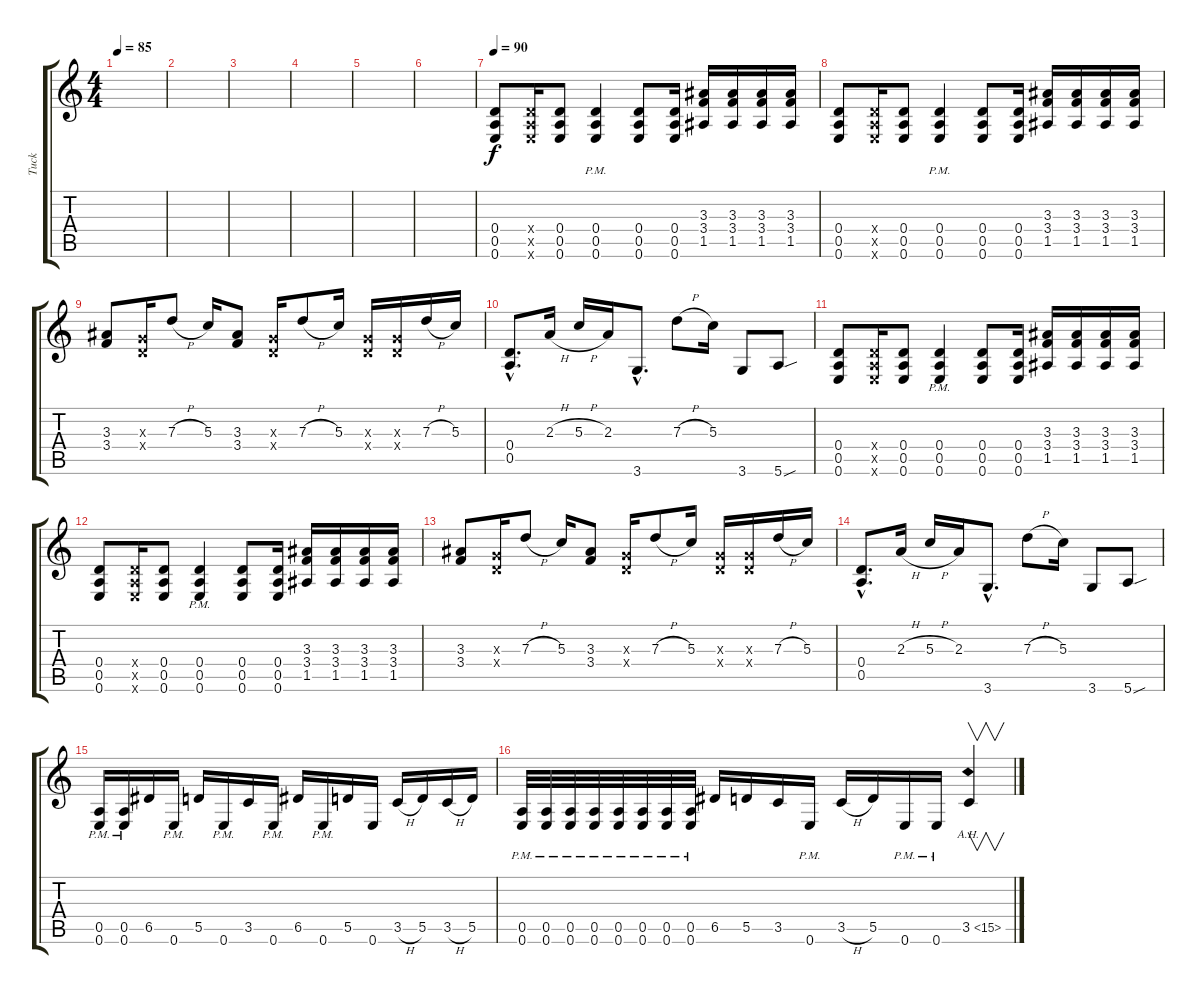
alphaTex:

\track ("Tuck" "Tuck") {instrument distortionguitar}
\staff {score tabs}
\tuning (E4 B3 G3 D3 A2 E2) {hide}
\ts (4 4)
\tempo 85
\clef g2
\ks c
|
|
|
|
|
|
\tempo 90
(0.4 0.5 0.6).8{instrument distortionguitar} (0.4{x} 0.5{x} 0.6{x}).16 (0.4 0.5 0.6).8 (0.4{pm} 0.5{pm} 0.6{pm}).4 (0.4 0.5 0.6).8 (0.4 0.5 0.6).16 (3.3 3.4 1.5).16 (3.3 3.4 1.5).16 (3.3 3.4 1.5).16 (3.3 3.4 1.5).16 |
(0.4 0.5 0.6).8 (0.4{x} 0.5{x} 0.6{x}).16 (0.4 0.5 0.6).8 (0.4{pm} 0.5{pm} 0.6{pm}).4 (0.4 0.5 0.6).8 (0.4 0.5 0.6).16 (3.3 3.4 1.5).16 (3.3 3.4 1.5).16 (3.3 3.4 1.5).16 (3.3 3.4 1.5).16 |
(3.3 3.4).8 (0.3{x} 0.4{x}).16 7.3{h}.8 5.3.16 (3.3 3.4).8 (0.3{x} 0.4{x}).16 7.3{h}.8 5.3.16 (0.3{x} 0.4{x}).16 (0.3{x} 0.4{x}).16 7.3{h}.16 5.3.16 |
(0.4{hac} 0.5{hac}).8{d} 2.3{h}.16 5.3{h}.16 2.3.16 3.6{hac}.8{d} 7.3{h}.8 5.3.16 3.6.8 5.6{sou}.8 |
(0.4 0.5 0.6).8 (0.4{x} 0.5{x} 0.6{x}).16 (0.4 0.5 0.6).8 (0.4{pm} 0.5{pm} 0.6{pm}).4 (0.4 0.5 0.6).8 (0.4 0.5 0.6).16 (3.3 3.4 1.5).16 (3.3 3.4 1.5).16 (3.3 3.4 1.5).16 (3.3 3.4 1.5).16 |
(0.4 0.5 0.6).8 (0.4{x} 0.5{x} 0.6{x}).16 (0.4 0.5 0.6).8 (0.4{pm} 0.5{pm} 0.6{pm}).4 (0.4 0.5 0.6).8 (0.4 0.5 0.6).16 (3.3 3.4 1.5).16 (3.3 3.4 1.5).16 (3.3 3.4 1.5).16 (3.3 3.4 1.5).16 |
(3.3 3.4).8 (0.3{x} 0.4{x}).16 7.3{h}.8 5.3.16 (3.3 3.4).8 (0.3{x} 0.4{x}).16 7.3{h}.8 5.3.16 (0.3{x} 0.4{x}).16 (0.3{x} 0.4{x}).16 7.3{h}.16 5.3.16 |
(0.4{hac} 0.5{hac}).8{d} 2.3{h}.16 5.3{h}.16 2.3.16 3.6{hac}.8{d} 7.3{h}.8 5.3.16 3.6.8 5.6{sou}.8 |
(0.5{pm} 0.6{pm}).16 (0.5{pm} 0.6{pm}).16 6.5.16 0.6{pm}.16 5.5.16 0.6{pm}.16 3.5.16 0.6{pm}.16 6.5.16 0.6{pm}.16 5.5.16 0.6.16 3.5{h}.16 5.5.16 3.5{h}.16 5.5.16 |
(0.5{pm} 0.6{pm}).32 (0.5{pm} 0.6{pm}).32 (0.5{pm} 0.6{pm}).32 (0.5{pm} 0.6{pm}).32 (0.5{pm} 0.6{pm}).32 (0.5{pm} 0.6{pm}).32 (0.5{pm} 0.6{pm}).32 (0.5{pm} 0.6{pm}).32 6.5.16 5.5.16 3.5.16 0.6{pm}.16 3.5{h}.16 5.5.16 0.6{pm}.16 0.6{pm}.16 3.5{ah 12}.4{v instrument guitarharmonics}
